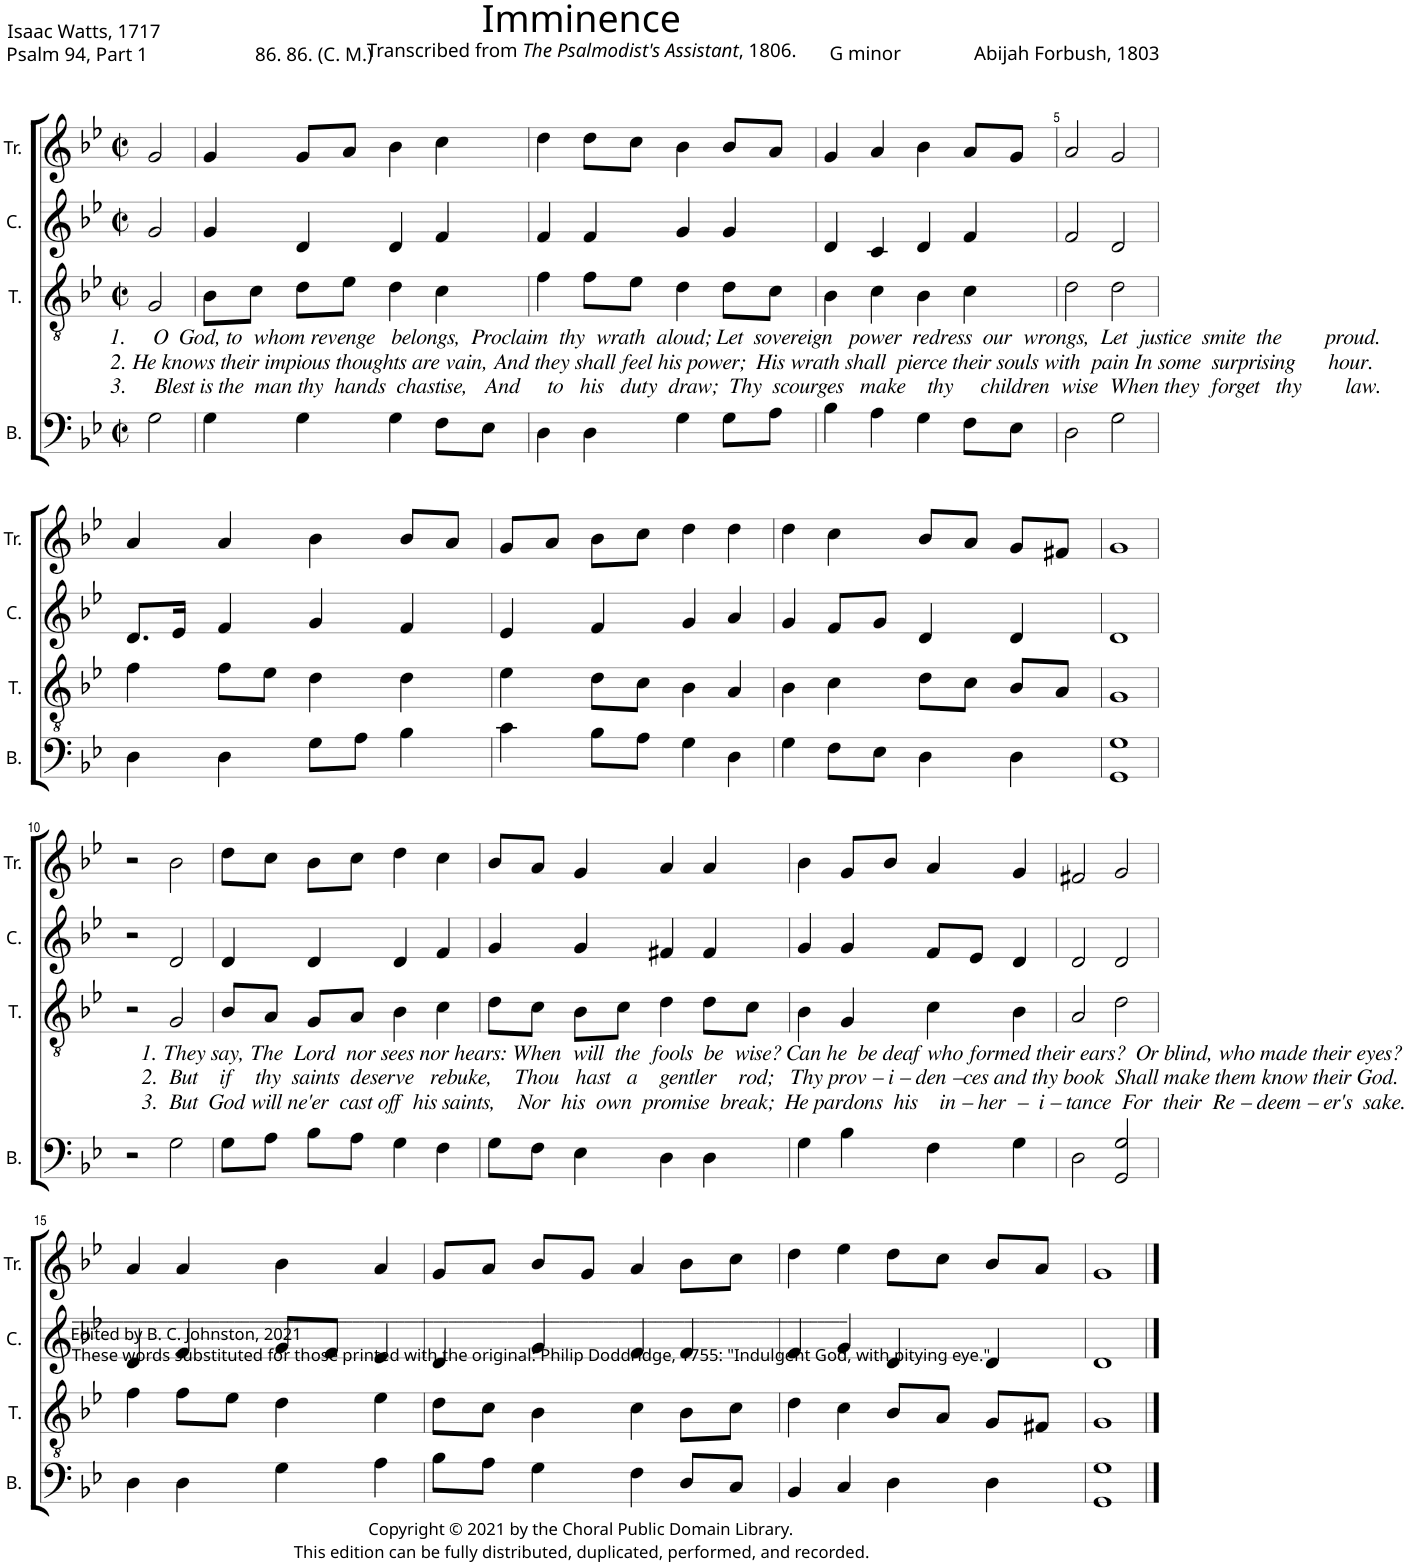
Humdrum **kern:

**kern	**kern	**kern	**kern
*part4	*part3	*part2	*part1
*staff4	*staff3	*staff2	*staff1
*I"B.	*I"T.	*I"C.	*I"Tr.
*I'B.	*I'T.	*I'C.	*I'Tr.
*clefF4	*clefGv2	*clefG2	*clefG2
*k[b-e-]	*k[b-e-]	*k[b-e-]	*k[b-e-]
*M2/2	*M2/2	*M2/2	*M2/2
*met(c|)	*met(c|)	*met(c|)	*met(c|)
=1	=1	=1	=1
!	!LO:TX:b:i:t=1.     O  God, to  whom revenge   belongs,  Proclaim  thy  wrath  aloud; Let  sovereign   power  redress  our  wrongs,  Let  justice  smite  the        proud.	!	!
!	!LO:TX:b:t=2. He knows their impious thoughts are vain, And they shall feel his power;  His wrath shall  pierce their souls with  pain In some  surprising      hour.	!	!
!	!LO:TX:b:t=3.     Blest is the  man thy  hands  chastise,   And     to   his   duty  draw;  Thy  scourges   make    thy     children  wise  When they  forget   thy        law.	!	!
2G\	2G/	2g/	2g/
=2	=2	=2	=2
4G\	8B-\L	4g/	4g/
.	8c\J	.	.
4G\	8d\L	4d/	8g/L
.	8e-\J	.	8a/J
4G\	4d\	4d/	4b-\
8F\L	4c\	4f/	4cc\
8E-\J	.	.	.
=3	=3	=3	=3
4D\	4f\	4f/	4dd\
4D\	8f\L	4f/	8dd\L
.	8e-\J	.	8cc\J
4G\	4d\	4g/	4b-\
8G\L	8d\L	4g/	8b-/L
8A\J	8c\J	.	8a/J
=4	=4	=4	=4
4B-\	4B-\	4d/	4g/
4A\	4c\	4c/	4a/
4G\	4B-\	4d/	4b-\
8F\L	4c\	4f/	8a/L
8E-\J	.	.	8g/J
=5	=5	=5	=5
2D\	2d\	2f/	2a/
2G\	2d\	2d/	2g/
!!LO:LB:g=z
=6	=6	=6	=6
4D\	4f\	8.d/L	4a/
.	.	16e-/Jk	.
4D\	8f\L	4f/	4a/
.	8e-\J	.	.
8G\L	4d\	4g/	4b-\
8A\J	.	.	.
4B-\	4d\	4f/	8b-/L
.	.	.	8a/J
=7	=7	=7	=7
4c\	4e-\	4e-/	8g/L
.	.	.	8a/J
8B-\L	8d\L	4f/	8b-\L
8A\J	8c\J	.	8cc\J
4G\	4B-\	4g/	4dd\
4D\	4A/	4a/	4dd\
=8	=8	=8	=8
4G\	4B-\	4g/	4dd\
8F\L	4c\	8f/L	4cc\
8E-\J	.	8g/J	.
4D\	8d\L	4d/	8b-/L
.	8c\J	.	8a/J
4D\	8B-/L	4d/	8g/L
.	8A/J	.	8f#X/J
=9	=9	=9	=9
1GG 1G	1G	1d	1g
!!LO:LB:g=z
=10	=10	=10	=10
2r	2r	2r	2r
!	!LO:TX:b:i:t=1. They say, The  Lord  nor sees nor hears&colon; When  will  the  fools  be  wise? Can he  be deaf who formed their ears?  Or blind, who made their eyes?	!	!
!	!LO:TX:b:t=2.  But    if    thy  saints  deserve   rebuke,    Thou   hast   a    gentler    rod;   Thy prov – i – den –ces and thy book  Shall make them know their God.	!	!
!	!LO:TX:b:t=3.  But  God will ne'er  cast off  his saints,    Nor  his  own  promise  break;  He pardons  his    in – her  –  i – tance  For  their  Re – deem – er's  sake.	!	!
!LO:TX:b:t=_________________________________________________________________________________________________________	!	!	!
!LO:TX:b:t=Edited by B. C. Johnston, 2021	!	!	!
!LO:TX:b:t=These words substituted for those printed with the original&colon; Philip Doddridge, 1755&colon; "Indulgent God, with pitying eye."	!	!	!
2G\	2G/	2d/	2b-\
=11	=11	=11	=11
8G\L	8B-/L	4d/	8dd\L
8A\J	8A/J	.	8cc\J
8B-\L	8G/L	4d/	8b-\L
8A\J	8A/J	.	8cc\J
4G\	4B-\	4d/	4dd\
4F\	4c\	4f/	4cc\
=12	=12	=12	=12
8G\L	8d\L	4g/	8b-/L
8F\J	8c\J	.	8a/J
4E-\	8B-\L	4g/	4g/
.	8c\J	.	.
4D\	4d\	4f#X/	4a/
4D\	8d\L	4f#/	4a/
.	8c\J	.	.
=13	=13	=13	=13
4G\	4B-\	4g/	4b-\
4B-\	4G/	4g/	8g/L
.	.	.	8b-/J
4F\	4c\	8f/L	4a/
.	.	8e-/J	.
4G\	4B-\	4d/	4g/
=14	=14	=14	=14
2D\	2A/	2d/	2f#X/
2GG/ 2G/	2d\	2d/	2g/
!!LO:LB:g=z
=15	=15	=15	=15
4D\	4f\	4d/	4a/
4D\	8f\L	4f/	4a/
.	8e-\J	.	.
4G\	4d\	8g/L	4b-\
.	.	8f/J	.
4A\	4e-\	4e-/	4a/
=16	=16	=16	=16
8B-\L	8d\L	4d/	8g/L
8A\J	8c\J	.	8a/J
4G\	4B-\	4g/	8b-/L
.	.	.	8g/J
4F\	4c\	4f/	4a/
8D/L	8B-\L	4f/	8b-\L
8C/J	8c\J	.	8cc\J
=17	=17	=17	=17
4BB-/	4d\	4f/	4dd\
4C/	4c\	4g/	4ee-\
4D\	8B-/L	4d/	8dd\L
.	8A/J	.	8cc\J
4D\	8G/L	4d/	8b-/L
.	8F#X/J	.	8a/J
=18	=18	=18	=18
1GG 1G	1G	1d	1g
==	==	==	==
*-	*-	*-	*-
